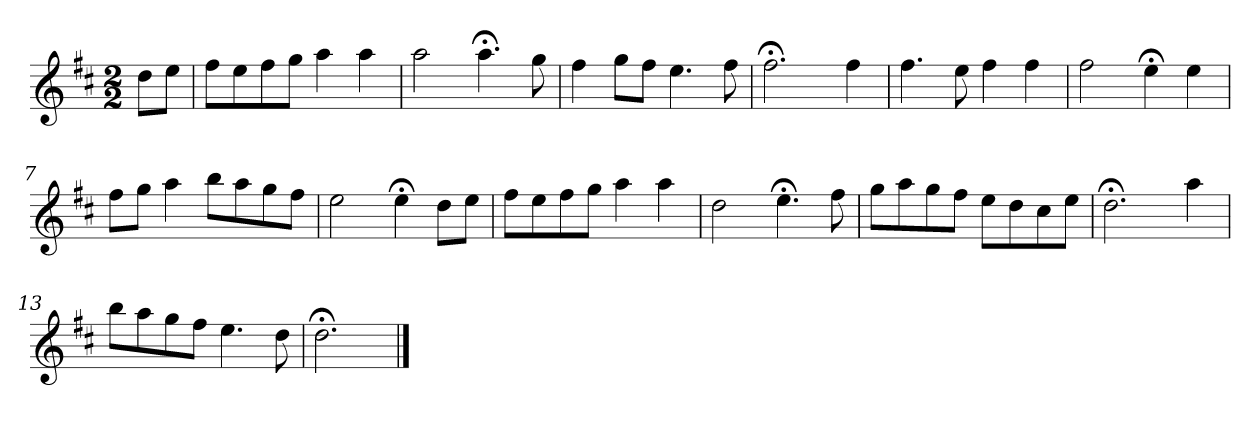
**kern
*part1
*staff1
*k[f#c#]
*D:
*M2/2
*MM120
=
8ddL
8eeJ
=1
8ff#L
8ee
8ff#
8ggJ
4aa
4aa
=2
2aa
4.aa;<
8gg
=3
4ff#
8ggL
8ff#J
4.ee
8ff#
=4
2.ff#;<
4ff#
=5
4.ff#
8ee
4ff#
4ff#
=6
2ff#
4ee;<
4ee
=7
8ff#L
8ggJ
4aa
8bbL
8aa
8gg
8ff#J
=8
2ee
4ee;<
8ddL
8eeJ
=9
8ff#L
8ee
8ff#
8ggJ
4aa
4aa
=10
2dd
4.ee;<
8ff#
=11
8ggL
8aa
8gg
8ff#J
8eeL
8dd
8cc#
8eeJ
=12
2.dd;<
4aa
=13
8bbL
8aa
8gg
8ff#J
4.ee
8dd
=14
2.dd;<
==
*-
